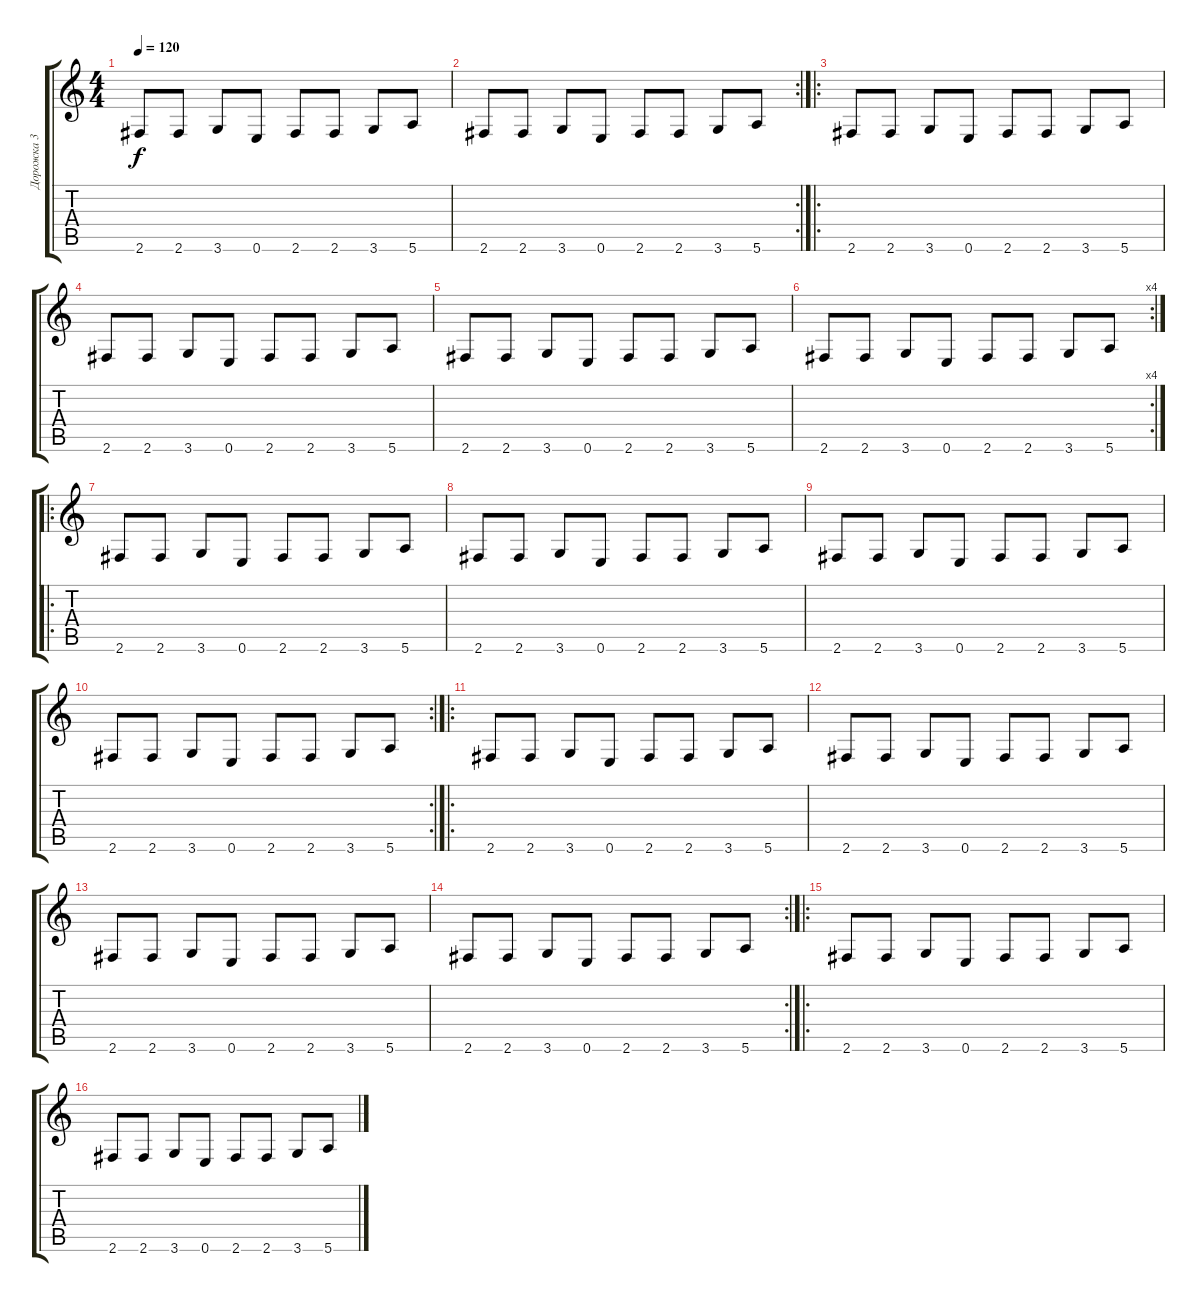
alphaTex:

\track ("Дорожка 3" "Дорожка 3") {instrument acousticbass}
\staff {score tabs}
\tuning (Gb4 Db4 A3 E3 B2 E2) {hide}
\ts (4 4)
\tempo 120
\clef g2
\ks c
2.6.8{dy f} 2.6.8 3.6.8 0.6.8 2.6.8 2.6.8 3.6.8 5.6.8 |
\rc 2
2.6.8 2.6.8 3.6.8 0.6.8 2.6.8 2.6.8 3.6.8 5.6.8 |
\ro
2.6.8 2.6.8 3.6.8 0.6.8 2.6.8 2.6.8 3.6.8 5.6.8 |
2.6.8 2.6.8 3.6.8 0.6.8 2.6.8 2.6.8 3.6.8 5.6.8 |
2.6.8 2.6.8 3.6.8 0.6.8 2.6.8 2.6.8 3.6.8 5.6.8 |
\rc 4
2.6.8 2.6.8 3.6.8 0.6.8 2.6.8 2.6.8 3.6.8 5.6.8 |
\ro
2.6.8 2.6.8 3.6.8 0.6.8 2.6.8 2.6.8 3.6.8 5.6.8 |
2.6.8 2.6.8 3.6.8 0.6.8 2.6.8 2.6.8 3.6.8 5.6.8 |
2.6.8 2.6.8 3.6.8 0.6.8 2.6.8 2.6.8 3.6.8 5.6.8 |
\rc 2
2.6.8 2.6.8 3.6.8 0.6.8 2.6.8 2.6.8 3.6.8 5.6.8 |
\ro
2.6.8 2.6.8 3.6.8 0.6.8 2.6.8 2.6.8 3.6.8 5.6.8 |
2.6.8 2.6.8 3.6.8 0.6.8 2.6.8 2.6.8 3.6.8 5.6.8 |
2.6.8 2.6.8 3.6.8 0.6.8 2.6.8 2.6.8 3.6.8 5.6.8 |
\rc 2
2.6.8 2.6.8 3.6.8 0.6.8 2.6.8 2.6.8 3.6.8 5.6.8 |
\ro
2.6.8 2.6.8 3.6.8 0.6.8 2.6.8 2.6.8 3.6.8 5.6.8 |
2.6.8 2.6.8 3.6.8 0.6.8 2.6.8 2.6.8 3.6.8 5.6.8
